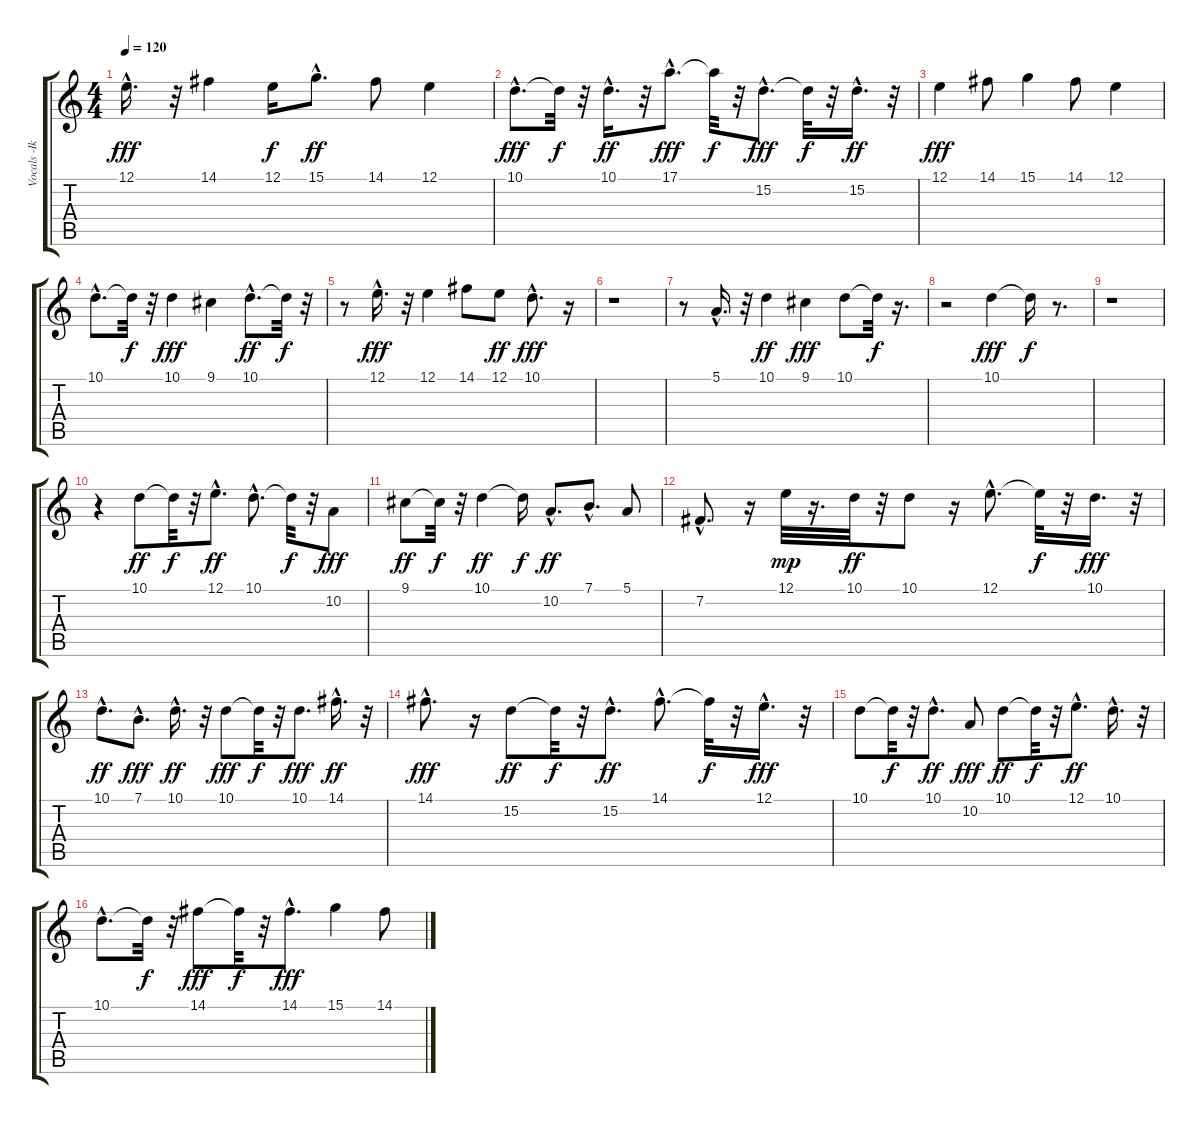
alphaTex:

\track ("Vocals -Ike Tay & Zac" "Vocals -Ik") {instrument bassoon}
\staff {score tabs}
\tuning (E4 B3 G3 D3 A2 E2) {hide}
\ts (4 4)
\tempo 120
\clef g2
\ks c
12.1{hac}.16{d dy fff} r.32 14.1.4 12.1.16{dy f} 15.1{hac}.8{d dy ff} 14.1.8 12.1.4 |
10.1{hac}.8{d dy fff} 10.1{t}.32{dy f} r.32 10.1{hac}.16{d dy ff} r.32 17.1{hac}.8{d dy fff} 17.1{t}.32{dy f} r.32 15.2{hac}.8{d dy fff} 15.2{t}.32{dy f} r.32 15.2{hac}.16{d dy ff} r.32 |
12.1.4{dy fff} 14.1.8 15.1.4 14.1.8 12.1.4 |
10.1{hac}.8{d} 10.1{t}.32{dy f} r.32 10.1.4{dy fff} 9.1.4 10.1{hac}.8{d dy ff} 10.1{t}.32{dy f} r.32 |
r.8 12.1{hac}.16{d dy fff} r.32 12.1.4 14.1.8 12.1.8{dy ff} 10.1{hac}.8{d dy fff} r.16 |
r.1 |
r.8 5.1{hac}.16{d} r.32 10.1.4{dy ff} 9.1.4{dy fff} 10.1.8 10.1{t}.32{dy f} r.16{d} |
r.2 10.1.4{dy fff} 10.1{t}.16{dy f} r.8{d} |
r.1 |
r.4 10.1.8{dy ff} 10.1{t}.32{dy f} r.32 12.1{hac}.8{d dy ff} 10.1{hac}.8{d} 10.1{t}.32{dy f} r.32 10.2.8{dy fff} |
9.1.8{dy ff} 9.1{t}.32{dy f} r.32 10.1.4{dy ff} 10.1{t}.16{dy f} 10.2{hac}.8{d dy ff} 7.1{hac}.8{d} 5.1.8 |
7.2{hac}.8{d} r.16 12.1.32{dy mp} r.16{d} 10.1.32{dy ff} r.32 10.1.8 r.16 12.1{hac}.8{d} 12.1{t}.32{dy f} r.32 10.1.16{d dy fff} r.32 |
10.1{hac}.8{d dy ff} 7.1{hac}.8{d dy fff} 10.1{hac}.16{d dy ff} r.32 10.1.8{dy fff} 10.1{t}.32{dy f} r.32 10.1.8{d dy fff} 14.1{hac}.16{d dy ff} r.32 |
14.1{hac}.8{d dy fff} r.16 15.2.8{dy ff} 15.2{t}.32{dy f} r.32 15.2{hac}.8{d dy ff} 14.1{hac}.8{d} 14.1{t}.32{dy f} r.32 12.1{hac}.16{d dy fff} r.32 |
10.1.8 10.1{t}.32{dy f} r.32 10.1{hac}.8{d dy ff} 10.2.8{dy fff} 10.1.8{dy ff} 10.1{t}.32{dy f} r.32 12.1{hac}.8{d dy ff} 10.1{hac}.16{d} r.32 |
10.1{hac}.8{d} 10.1{t}.32{dy f} r.32 14.1.8{dy fff} 14.1{t}.32{dy f} r.32 14.1{hac}.8{d dy fff} 15.1.4 14.1.8
